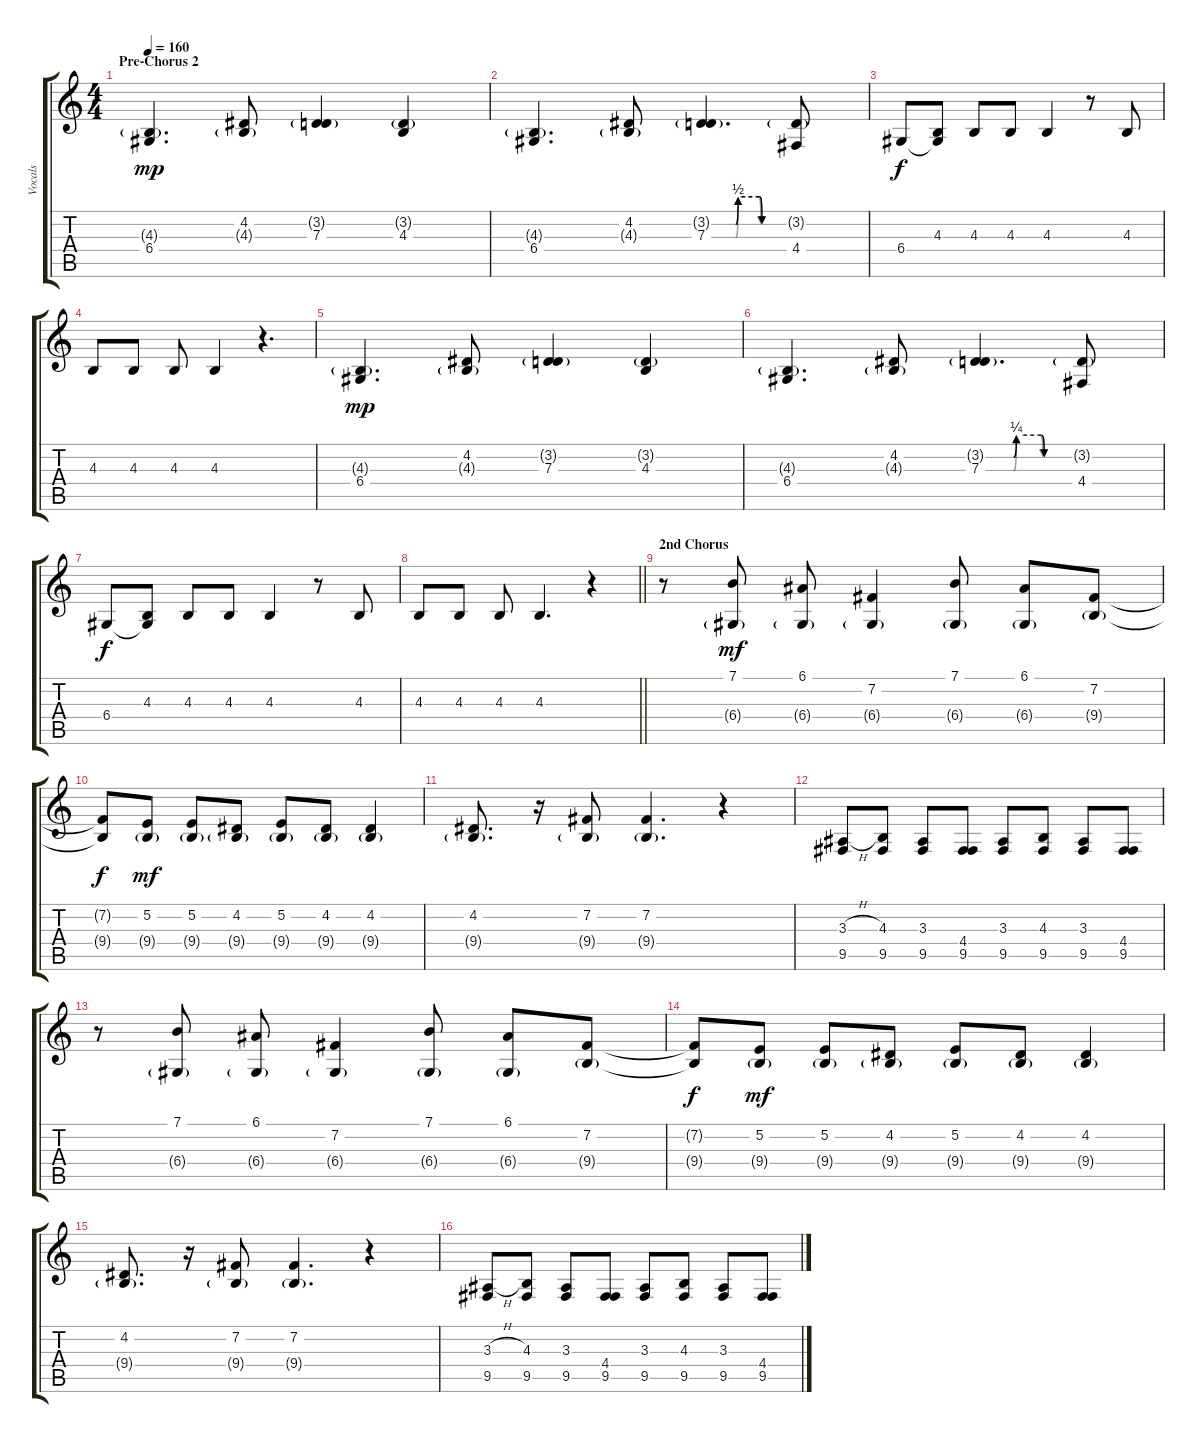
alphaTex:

\track ("Vocals" "Vocals") {instrument bassoon}
\staff {score tabs}
\tuning (E4 B3 G3 D3 A2 E2) {hide}
\ts (4 4)
\section ("" "Pre-Chorus 2")
\tempo 160
\clef g2
\ks c
(4.3{g} 6.4).4{d dy mp} (4.2 4.3{g}).8 (3.2{g} 7.3).4 (3.2{g} 4.3).4 |
(4.3{g} 6.4).4{d} (4.2 4.3{g}).8 (3.2{be (custom 0 0 20 0 22 2 40 2 42 0 60 0) g} 7.3{be (custom 0 0 20 0 22 2 39 2 41 0 60 0)}).4{d} (3.2{g} 4.4).8 |
6.4.8{dy f} (4.3 6.4{t}).8 4.3.8 4.3.8 4.3.4 r.8 4.3.8 |
4.3.8 4.3.8 4.3.8 4.3.4 r.4{d} |
(4.3{g} 6.4).4{d dy mp} (4.2 4.3{g}).8 (3.2{g} 7.3).4 (3.2{g} 4.3).4 |
(4.3{g} 6.4).4{d} (4.2 4.3{g}).8 (3.2{be (custom 0 0 20 0 22 1 40 1 42 0 60 0) g} 7.3{be (custom 0 0 20 0 22 1 39 1 41 0 60 0)}).4{d} (3.2{g} 4.4).8 |
6.4.8{dy f} (4.3 6.4{t}).8 4.3.8 4.3.8 4.3.4 r.8 4.3.8 |
\barLineRight lightlight
4.3.8 4.3.8 4.3.8 4.3.4{d} r.4 |
\section ("" "2nd Chorus")
r.8 (7.1 6.4{g}).8{dy mf} (6.1 6.4{g}).8 (7.2 6.4{g}).4 (7.1 6.4{g}).8 (6.1 6.4{g}).8 (7.2 9.4{g}).8 |
(7.2{t} 9.4{t}).8{dy f} (5.2 9.4{g}).8{dy mf} (5.2 9.4{g}).8 (4.2 9.4{g}).8 (5.2 9.4{g}).8 (4.2 9.4{g}).8 (4.2 9.4{g}).4 |
(4.2 9.4{g}).8{d} r.16 (7.2 9.4{g}).8 (7.2 9.4{g}).4{d} r.4 |
(3.3{h} 9.5).8 (4.3 9.5).8 (3.3 9.5).8 (4.4 9.5).8 (3.3 9.5).8 (4.3 9.5).8 (3.3 9.5).8 (4.4 9.5).8 |
r.8 (7.1 6.4{g}).8 (6.1 6.4{g}).8 (7.2 6.4{g}).4 (7.1 6.4{g}).8 (6.1 6.4{g}).8 (7.2 9.4{g}).8 |
(7.2{t} 9.4{t}).8{dy f} (5.2 9.4{g}).8{dy mf} (5.2 9.4{g}).8 (4.2 9.4{g}).8 (5.2 9.4{g}).8 (4.2 9.4{g}).8 (4.2 9.4{g}).4 |
(4.2 9.4{g}).8{d} r.16 (7.2 9.4{g}).8 (7.2 9.4{g}).4{d} r.4 |
(3.3{h} 9.5).8 (4.3 9.5).8 (3.3 9.5).8 (4.4 9.5).8 (3.3 9.5).8 (4.3 9.5).8 (3.3 9.5).8 (4.4 9.5).8
